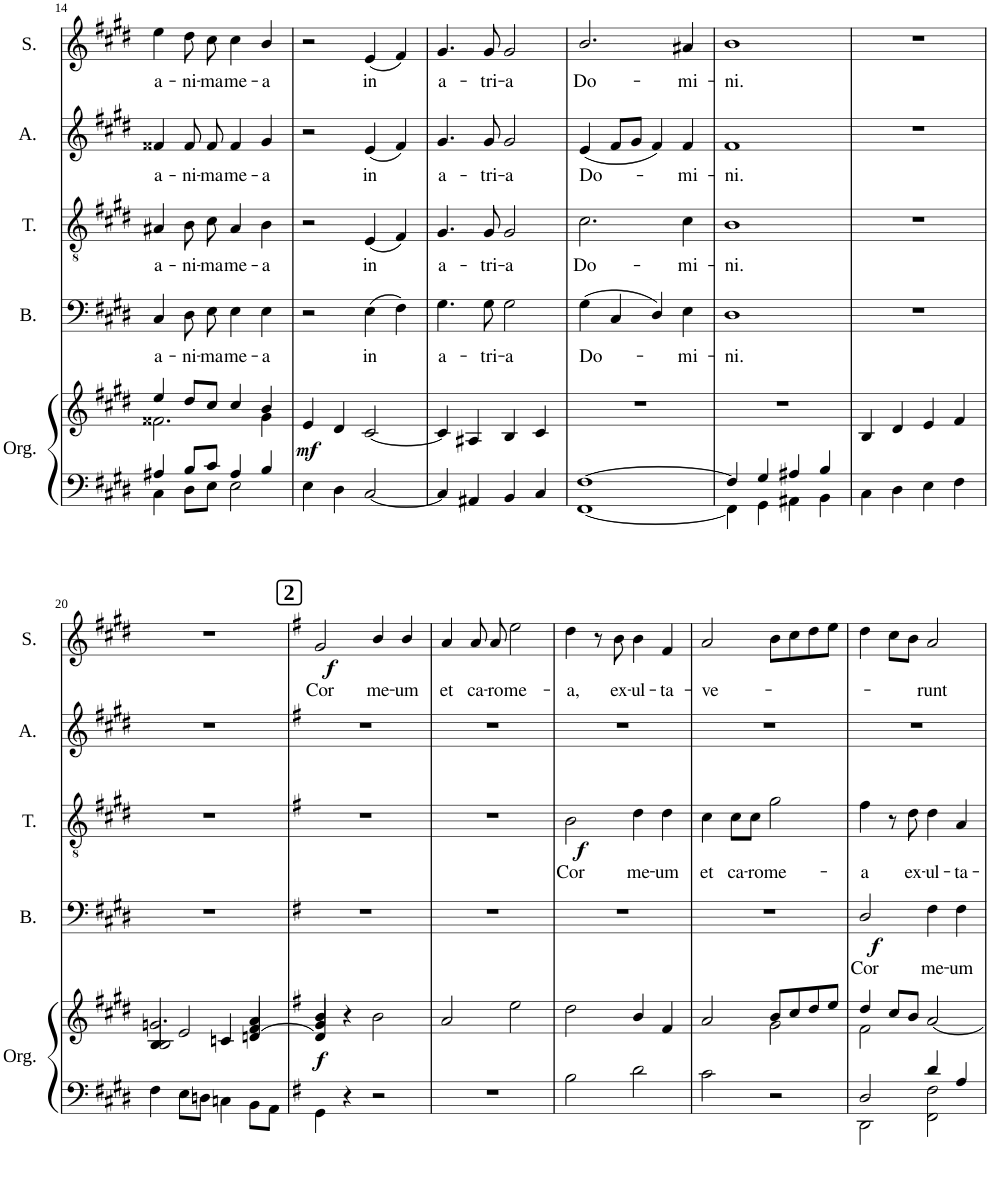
**kern	**kern	**dynam	**kern	**text	**dynam	**kern	**text	**dynam	**kern	**text	**kern	**text	**dynam
*part5	*part5	*part5	*part4	*part4	*part4	*part3	*part3	*part3	*part2	*part2	*part1	*part1	*part1
*staff6	*staff5	*staff5/6	*staff4	*staff4	*staff4	*staff3	*staff3	*staff3	*staff2	*staff2	*staff1	*staff1	*staff1
*I"Orgue	*	*	*I"Basse	*	*	*I"Ténor	*	*	*I"Alto	*	*I"Soprano	*	*
*I'Org.	*	*	*I'B.	*	*	*I'T.	*	*	*I'A.	*	*I'S.	*	*
!!LO:PB:g=z
*clefF4	*clefG2	*	*clefF4	*	*	*clefGv2	*	*	*clefG2	*	*clefG2	*	*
*k[f#c#g#d#]	*k[f#c#g#d#]	*	*k[f#c#g#d#]	*	*	*k[f#c#g#d#]	*	*	*k[f#c#g#d#]	*	*k[f#c#g#d#]	*	*
*E:	*E:	*	*E:	*	*	*	*	*	*E:	*	*E:	*	*
*M4/4	*M4/4	*	*M4/4	*	*	*M4/4	*	*	*M4/4	*	*M4/4	*	*
=14	=14	=14	=14	=14	=14	=14	=14	=14	=14	=14	=14	=14	=14
*^	*^	*	*	*	*	*	*	*	*	*	*	*	*
!	!	!	!	!	!	!LO:LY:b	!	!	!LO:LY:b	!	!	!LO:LY:b	!	!LO:LY:b	!
4A#X/	4C#\	4ee/	2.f##X\	.	4C#/	a-	.	4A#X/	a-	.	4f##X/	a-	4ee\	a-	.
!	!	!	!	!	!	!LO:LY:b	!	!	!LO:LY:b	!	!	!LO:LY:b	!	!LO:LY:b	!
8B/L	8D#\L	8dd#/L	.	.	8D#\L	-ni-	.	8B\	-ni-	.	8f##/	-ni-	8dd#\	-ni-	.
!	!	!	!	!	!	!LO:LY:b	!	!	!LO:LY:b	!	!	!LO:LY:b	!	!LO:LY:b	!
8c#/J	8E\J	8cc#/J	.	.	8E\J	-ma	.	8c#\	-ma	.	8f##/	-ma	8cc#\	-ma	.
!	!	!	!	!	!	!LO:LY:b	!	!	!LO:LY:b	!	!	!LO:LY:b	!	!LO:LY:b	!
4A#/	2E\	4cc#/	.	.	4E\	me-	.	4A#/	me-	.	4f##/	me-	4cc#\	me-	.
!	!	!	!	!	!	!LO:LY:b	!	!	!LO:LY:b	!	!	!LO:LY:b	!	!LO:LY:b	!
4B/	.	4b/	4g#\	.	4E\	-a	.	4B\	-a	.	4g#/	-a	4b/	-a	.
*v	*v	*	*	*	*	*	*	*	*	*	*	*	*	*	*
=15	=15	=15	=15	=15	=15	=15	=15	=15	=15	=15	=15	=15	=15	=15
!	!	!	!LO:DY:b	!	!	!	!	!	!	!	!	!	!	!
*	*v	*v	*	*	*	*	*	*	*	*	*	*	*	*
4E\	4e/	mf	2r	.	.	2r	.	.	2r	.	2r	.	.
4D#\	4d#/	.	.	.	.	.	.	.	.	.	.	.	.
!	!	!	!	!LO:LY:b	!	!	!LO:LY:b	!	!	!LO:LY:b	!	!LO:LY:b	!
[2C#/	[2c#/	.	(4E\	in	.	(4E/	in	.	(4e/	in	(4e/	in	.
.	.	.	4F#\)	.	.	4F#/)	.	.	4f#/)	.	4f#/)	.	.
=16	=16	=16	=16	=16	=16	=16	=16	=16	=16	=16	=16	=16	=16
!	!	!	!	!LO:LY:b	!	!	!LO:LY:b	!	!	!LO:LY:b	!	!LO:LY:b	!
4C#/]	4c#/]	.	4.G#\	a-	.	4.G#/	a-	.	4.g#/	a-	4.g#/	a-	.
4AA#X/	4A#X/	.	.	.	.	.	.	.	.	.	.	.	.
!	!	!	!	!LO:LY:b	!	!	!LO:LY:b	!	!	!LO:LY:b	!	!LO:LY:b	!
.	.	.	8G#\	-tri-	.	8G#/	-tri-	.	8g#/	-tri-	8g#/	-tri-	.
!	!	!	!	!LO:LY:b	!	!	!LO:LY:b	!	!	!LO:LY:b	!	!LO:LY:b	!
4BB/	4B/	.	2G#\	-a	.	2G#/	-a	.	2g#/	-a	2g#/	-a	.
4C#/	4c#/	.	.	.	.	.	.	.	.	.	.	.	.
=17	=17	=17	=17	=17	=17	=17	=17	=17	=17	=17	=17	=17	=17
*^	*	*	*	*	*	*	*	*	*	*	*	*	*
!	!	!	!	!	!LO:LY:b	!	!	!LO:LY:b	!	!	!LO:LY:b	!	!LO:LY:b	!
[1F#	[1FF#	1r	.	(4G#\	Do-	.	2.c#\	Do-	.	(4e/	Do-	2.b/	Do-	.
.	.	.	.	4C#/	.	.	.	.	.	8f#/L	.	.	.	.
.	.	.	.	.	.	.	.	.	.	8g#/J	.	.	.	.
.	.	.	.	4D#/)	.	.	.	.	.	4f#/)	.	.	.	.
!	!	!	!	!	!LO:LY:b	!	!	!LO:LY:b	!	!	!LO:LY:b	!	!LO:LY:b	!
.	.	.	.	4E\	-mi-	.	4c#\	-mi-	.	4f#/	-mi-	4a#X/	-mi-	.
=18	=18	=18	=18	=18	=18	=18	=18	=18	=18	=18	=18	=18	=18	=18
!	!	!	!	!	!LO:LY:b	!	!	!LO:LY:b	!	!	!LO:LY:b	!	!LO:LY:b	!
4F#/]	4FF#\]	1r	.	1D#	-ni.	.	1B	-ni.	.	1f#	-ni.	1b	-ni.	.
4G#/	4GG#\	.	.	.	.	.	.	.	.	.	.	.	.	.
4A#X/	4AA#X\	.	.	.	.	.	.	.	.	.	.	.	.	.
4B/	4BB\	.	.	.	.	.	.	.	.	.	.	.	.	.
=19	=19	=19	=19	=19	=19	=19	=19	=19	=19	=19	=19	=19	=19	=19
1ryy	4C#\	4B/	.	1r	.	.	1r	.	.	1r	.	1r	.	.
.	4D#\	4d#/	.	.	.	.	.	.	.	.	.	.	.	.
.	4E\	4e/	.	.	.	.	.	.	.	.	.	.	.	.
.	4F#\	4f#/	.	.	.	.	.	.	.	.	.	.	.	.
*v	*v	*	*	*	*	*	*	*	*	*	*	*	*	*
!!LO:LB:g=z
=20	=20	=20	=20	=20	=20	=20	=20	=20	=20	=20	=20	=20	=20
*	*^	*	*	*	*	*	*	*	*	*	*	*	*
*	*	*^	*	*	*	*	*	*	*	*	*	*	*	*
4F#\	2.gn/	4B/	2B/	.	1r	.	.	1r	.	.	1r	.	1r	.	.
8E\L	.	2e/	.	.	.	.	.	.	.	.	.	.	.	.	.
8Dn\J	.	.	.	.	.	.	.	.	.	.	.	.	.	.	.
4Cn\	.	.	4cn/	.	.	.	.	.	.	.	.	.	.	.	.
8BB\L	4a/	4f#/	[4dn/	.	.	.	.	.	.	.	.	.	.	.	.
8AA\J	.	.	.	.	.	.	.	.	.	.	.	.	.	.	.
!!LO:REH:place=s1:a:B:cj:fs=14:t=2
=21	=21	=21	=21	=21	=21	=21	=21	=21	=21	=21	=21	=21	=21	=21	=21
*k[f#]	*k[f#]	*	*	*	*k[f#]	*	*	*k[f#]	*	*	*k[f#]	*	*k[f#]	*	*
*G:	*G:	*	*	*	*G:	*	*	*	*	*	*G:	*	*G:	*	*
!	!	!	!	!LO:DY:b	!	!	!	!	!	!	!	!	!	!LO:LY:b	!LO:DY:b
4GG\	4b/	4g/	4d/]	f	1r	.	.	1r	.	.	1r	.	2g/	Cor	f
4r	4r	2.ryy	2.ryy	.	.	.	.	.	.	.	.	.	.	.	.
!	!	!	!	!	!	!	!	!	!	!	!	!	!	!LO:LY:b	!
2r	2b\	.	.	.	.	.	.	.	.	.	.	.	4b/	me-	.
!	!	!	!	!	!	!	!	!	!	!	!	!	!	!LO:LY:b	!
.	.	.	.	.	.	.	.	.	.	.	.	.	4b/	-um	.
*	*v	*v	*v	*	*	*	*	*	*	*	*	*	*	*	*
=22	=22	=22	=22	=22	=22	=22	=22	=22	=22	=22	=22	=22	=22
!	!	!	!	!	!	!	!	!	!	!	!	!LO:LY:b	!
1r	2a/	.	1r	.	.	1r	.	.	1r	.	4a/	et	.
!	!	!	!	!	!	!	!	!	!	!	!	!LO:LY:b	!
.	.	.	.	.	.	.	.	.	.	.	8a/	ca-	.
!	!	!	!	!	!	!	!	!	!	!	!	!LO:LY:b	!
.	.	.	.	.	.	.	.	.	.	.	8a/	-ro	.
!	!	!	!	!	!	!	!	!	!	!	!	!LO:LY:b	!
.	2ee\	.	.	.	.	.	.	.	.	.	2ee\	me-	.
=23	=23	=23	=23	=23	=23	=23	=23	=23	=23	=23	=23	=23	=23
!	!	!	!	!	!	!	!LO:LY:b	!LO:DY:b	!	!	!	!LO:LY:b	!
2B\	2dd\	.	1r	.	.	2B\	Cor	f	1r	.	4dd\	-a,	.
.	.	.	.	.	.	.	.	.	.	.	8r	.	.
!	!	!	!	!	!	!	!	!	!	!	!	!LO:LY:b	!
.	.	.	.	.	.	.	.	.	.	.	8b\	ex-	.
!	!	!	!	!	!	!	!LO:LY:b	!	!	!	!	!LO:LY:b	!
2d\	4b/	.	.	.	.	4d\	me-	.	.	.	4b\	-ul-	.
!	!	!	!	!	!	!	!LO:LY:b	!	!	!	!	!LO:LY:b	!
.	4f#/	.	.	.	.	4d\	-um	.	.	.	4f#/	-ta-	.
=24	=24	=24	=24	=24	=24	=24	=24	=24	=24	=24	=24	=24	=24
*	*^	*	*	*	*	*	*	*	*	*	*	*	*
!	!	!	!	!	!	!	!	!LO:LY:b	!	!	!	!	!LO:LY:b	!
2c\	2a/	2ryy	.	1r	.	.	4c\	et	.	1r	.	2a/	-ve-	.
!	!	!	!	!	!	!	!	!LO:LY:b	!	!	!	!	!	!
.	.	.	.	.	.	.	8c\L	ca-	.	.	.	.	.	.
!	!	!	!	!	!	!	!	!LO:LY:b	!	!	!	!	!	!
.	.	.	.	.	.	.	8c\J	-ro	.	.	.	.	.	.
!	!	!	!	!	!	!	!	!LO:LY:b	!	!	!	!	!	!
2r	8b/L	2g\	.	.	.	.	2g\	me-	.	.	.	8b\L	.	.
.	8cc/	.	.	.	.	.	.	.	.	.	.	8cc\	.	.
.	8dd/	.	.	.	.	.	.	.	.	.	.	8dd\	.	.
.	8ee/J	.	.	.	.	.	.	.	.	.	.	8ee\J	.	.
=25	=25	=25	=25	=25	=25	=25	=25	=25	=25	=25	=25	=25	=25	=25
*^	*	*	*	*	*	*	*	*	*	*	*	*	*	*
!	!	!	!	!	!	!LO:LY:b	!LO:DY:b	!	!LO:LY:b	!	!	!	!	!	!
2D/	2DD\	4dd/	2f#\	.	2D/	Cor	f	4f#\	-a	.	1r	.	4dd\	.	.
.	.	8cc/L	.	.	.	.	.	8r	.	.	.	.	8cc\L	.	.
!	!	!	!	!	!	!	!	!	!LO:LY:b	!	!	!	!	!	!
.	.	8b/J	.	.	.	.	.	8d\	ex-	.	.	.	8b\J	.	.
!	!	!	!	!	!	!LO:LY:b	!	!	!LO:LY:b	!	!	!	!	!LO:LY:b	!
4d/	2FF#\ 2F#\	[2a/	2ryy	.	4F#\	me-	.	4d\	-ul-	.	.	.	2a/	-runt	.
!	!	!	!	!	!	!LO:LY:b	!	!	!LO:LY:b	!	!	!	!	!	!
4A/	.	.	.	.	4F#\	-um	.	4A/	-ta-	.	.	.	.	.	.
*v	*v	*	*	*	*	*	*	*	*	*	*	*	*	*	*
*	*v	*v	*	*	*	*	*	*	*	*	*	*	*	*
=	=	=	=	=	=	=	=	=	=	=	=	=	=
*-	*-	*-	*-	*-	*-	*-	*-	*-	*-	*-	*-	*-	*-
